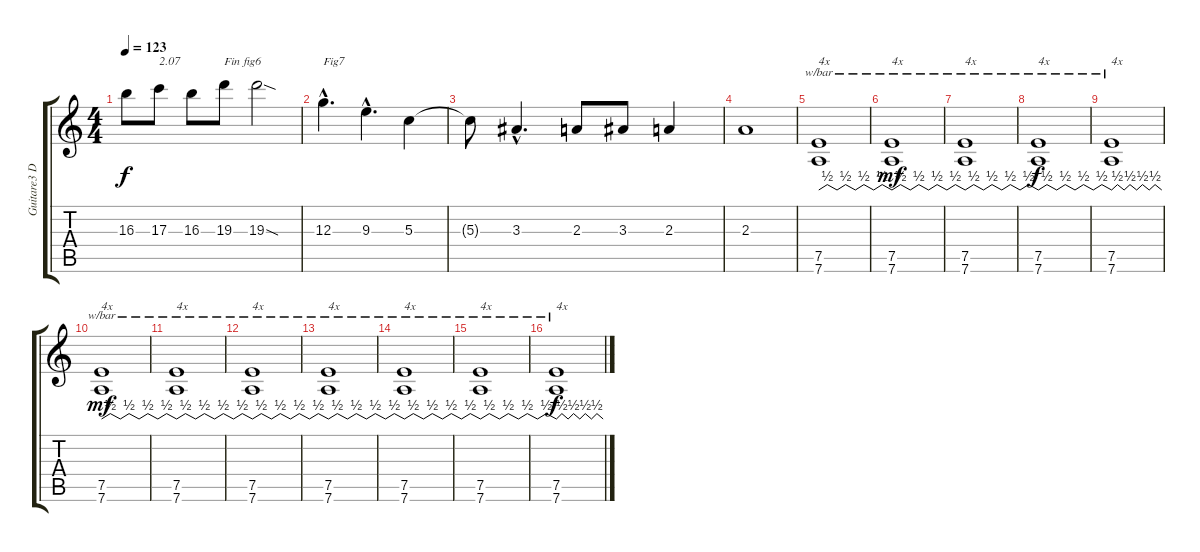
\track ("Guitare3 Dr-D" "Guitare3 D") {instrument overdrivenguitar}
\staff {score tabs}
\tuning (E4 B3 G3 D3 A2 D2) {hide}
\ts (4 4)
\tempo 123
\clef g2
\ks c
16.3.8{dy f} 17.3.8{txt "2.07"} 16.3.8 19.3.8{txt "Fin fig6"} 19.3{sod}.2 |
12.3{hac}.4{d txt "Fig7"} 9.3{hac}.4{d} 5.3.4 |
5.3{t}.8 3.3{hac}.4{d} 2.3.8 3.3.8 2.3.4 |
2.3.1 |
(7.5 7.6).1{tbe (custom default 0 0 7 2 15 0 22 2 30 0 37 2 45 0 52 2 60 0) txt "4x"} |
(7.5 7.6).1{tbe (custom default 0 0 7 2 15 0 22 2 30 0 37 2 45 0 52 2 60 0) txt "4x" dy mf} |
(7.5 7.6).1{tbe (custom default 0 0 7 2 15 0 22 2 30 0 37 2 45 0 52 2 60 0) txt "4x"} |
(7.5 7.6).1{tbe (custom default 0 0 7 2 15 0 22 2 30 0 37 2 45 0 52 2 60 0) txt "4x" dy f} |
(7.5 7.6).1{tbe (custom default 0 0 7 2 15 0 22 2 30 0 37 2 45 0 52 2 60 0) txt "4x"} |
(7.5 7.6).1{tbe (custom default 0 0 7 2 15 0 22 2 30 0 37 2 45 0 52 2 60 0) txt "4x" dy mf} |
(7.5 7.6).1{tbe (custom default 0 0 7 2 15 0 22 2 30 0 37 2 45 0 52 2 60 0) txt "4x"} |
(7.5 7.6).1{tbe (custom default 0 0 7 2 15 0 22 2 30 0 37 2 45 0 52 2 60 0) txt "4x"} |
(7.5 7.6).1{tbe (custom default 0 0 7 2 15 0 22 2 30 0 37 2 45 0 52 2 60 0) txt "4x"} |
(7.5 7.6).1{tbe (custom default 0 0 7 2 15 0 22 2 30 0 37 2 45 0 52 2 60 0) txt "4x"} |
(7.5 7.6).1{tbe (custom default 0 0 7 2 15 0 22 2 30 0 37 2 45 0 52 2 60 0) txt "4x"} |
(7.5 7.6).1{tbe (custom default 0 0 7 2 15 0 22 2 30 0 37 2 45 0 52 2 60 0) txt "4x" dy f}
